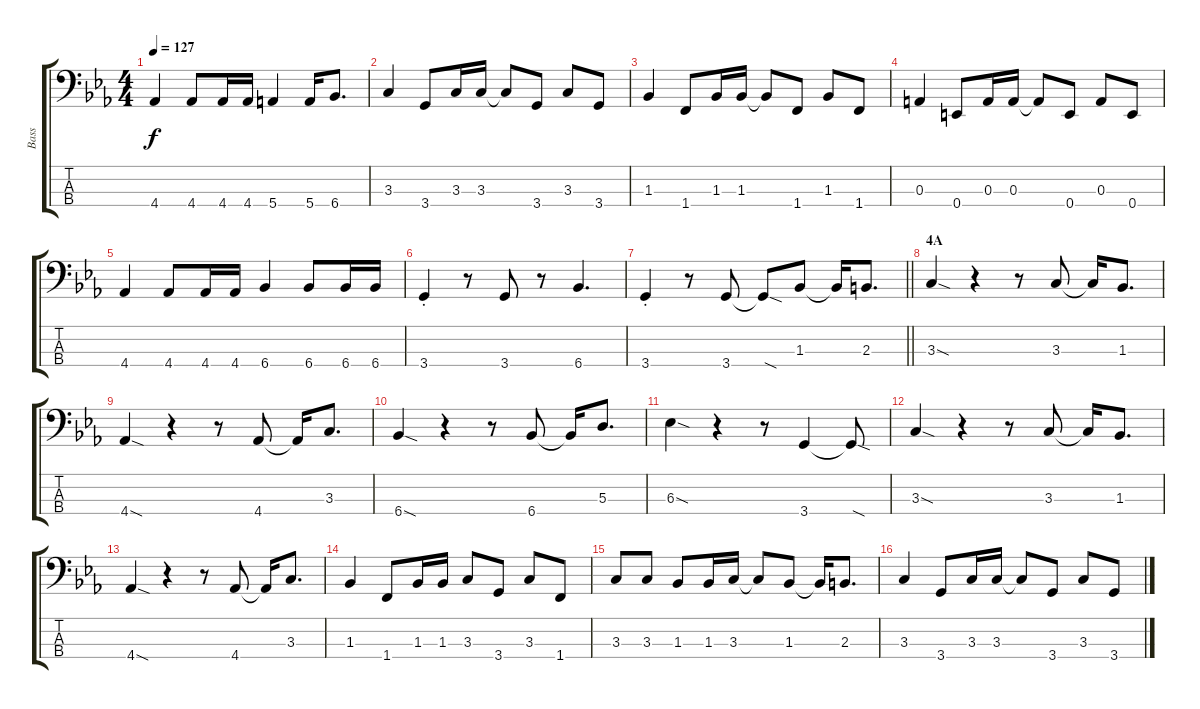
\track ("Bass" "Bass") {instrument electricbassfinger}
\staff {score tabs}
\tuning (G2 D2 A1 E1) {hide}
\ts (4 4)
\tempo 127
\clef f4
\ks eb
4.4.4{dy f} 4.4.8 4.4.16 4.4.16 5.4.4 5.4.16 6.4.8{d} |
3.3.4 3.4.8 3.3.16 3.3.16 3.3{t}.8 3.4.8 3.3.8 3.4.8 |
1.3.4 1.4.8 1.3.16 1.3.16 1.3{t}.8 1.4.8 1.3.8 1.4.8 |
0.3.4 0.4.8 0.3.16 0.3.16 0.3{t}.8 0.4.8 0.3.8 0.4.8 |
4.4.4 4.4.8 4.4.16 4.4.16 6.4.4 6.4.8 6.4.16 6.4.16 |
3.4{st}.4 r.8 3.4.8 r.8 6.4.4{d} |
\barLineRight lightlight
3.4{st}.4 r.8 3.4.8 3.4{sod t}.8 1.3.8 1.3{t}.16 2.3.8{d} |
\section ("" "4A")
3.3{sod}.4 r.4 r.8 3.3.8 3.3{t}.16 1.3.8{d} |
4.4{sod}.4 r.4 r.8 4.4.8 4.4{t}.16 3.3.8{d} |
6.4{sod}.4 r.4 r.8 6.4.8 6.4{t}.16 5.3.8{d} |
6.3{sod}.4 r.4 r.8 3.4.4 3.4{sod t}.8 |
3.3{sod}.4 r.4 r.8 3.3.8 3.3{t}.16 1.3.8{d} |
4.4{sod}.4 r.4 r.8 4.4.8 4.4{t}.16 3.3.8{d} |
1.3.4 1.4.8 1.3.16 1.3.16 3.3.8 3.4.8 3.3.8 1.4.8 |
3.3.8 3.3.8 1.3.8 1.3.16 3.3.16 3.3{t}.8 1.3.8 1.3{t}.16 2.3.8{d} |
3.3.4 3.4.8 3.3.16 3.3.16 3.3{t}.8 3.4.8 3.3.8 3.4.8
